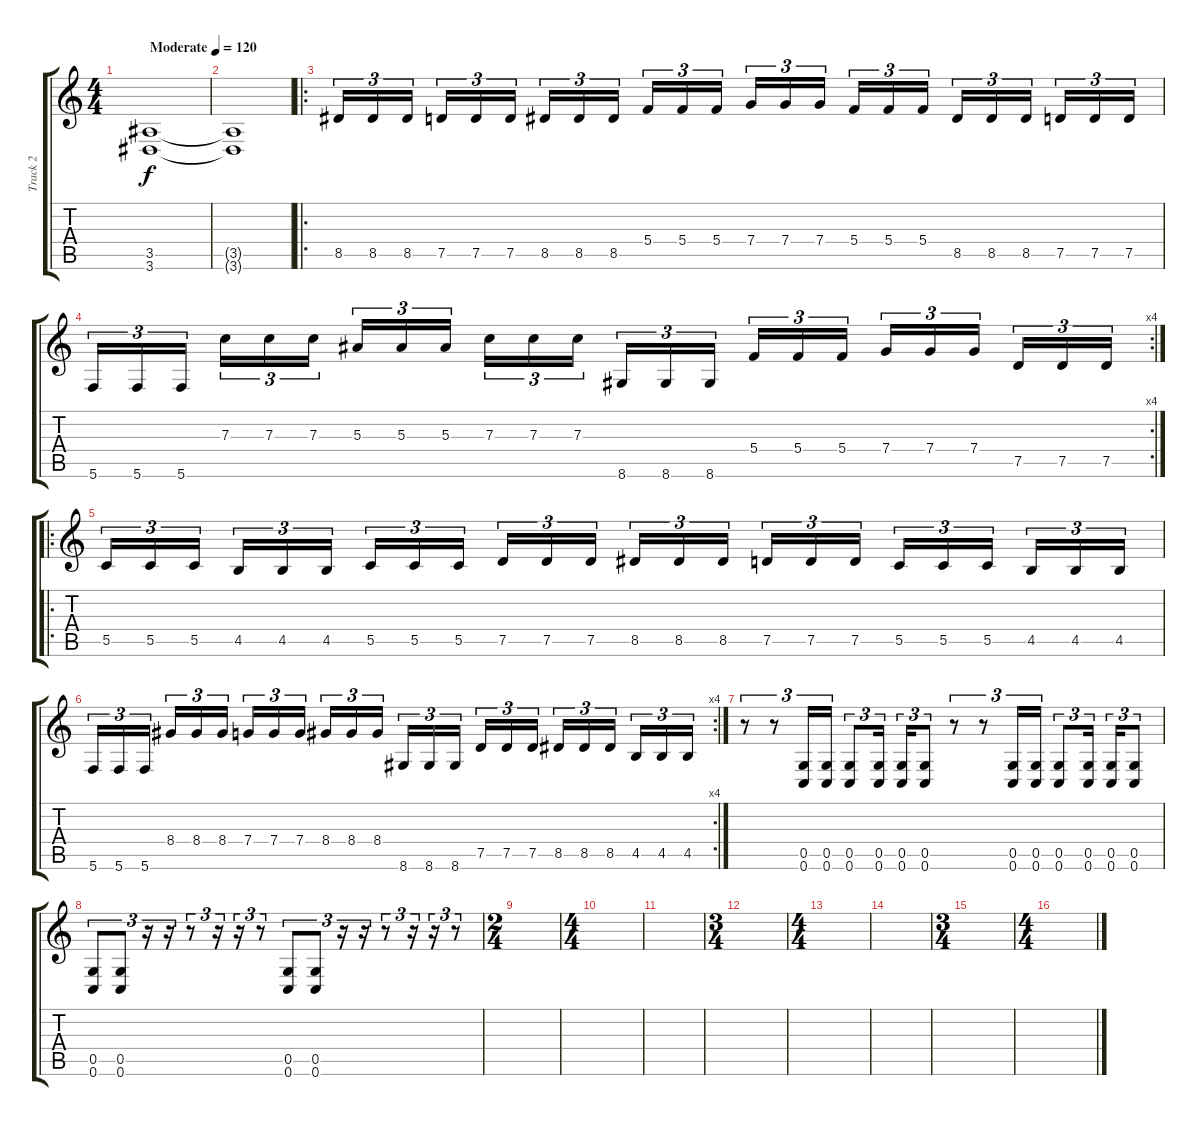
\track ("Track 2" "Track 2") {instrument overdrivenguitar}
\staff {score tabs}
\tuning (D4 A3 F3 C3 G2 C2) {hide}
\ts (4 4)
\tempo (120 "Moderate")
\clef g2
\ks c
(3.5 3.6).1{dy f instrument overdrivenguitar} |
(3.5{t} 3.6{t}).1 |
\ro
8.5.16{tu (3 2)} 8.5.16{tu (3 2)} 8.5.16{tu (3 2) beam splitsecondary} 7.5.16{tu (3 2)} 7.5.16{tu (3 2)} 7.5.16{tu (3 2)} 8.5.16{tu (3 2)} 8.5.16{tu (3 2)} 8.5.16{tu (3 2) beam splitsecondary} 5.4.16{tu (3 2)} 5.4.16{tu (3 2)} 5.4.16{tu (3 2)} 7.4.16{tu (3 2)} 7.4.16{tu (3 2)} 7.4.16{tu (3 2) beam splitsecondary} 5.4.16{tu (3 2)} 5.4.16{tu (3 2)} 5.4.16{tu (3 2)} 8.5.16{tu (3 2)} 8.5.16{tu (3 2)} 8.5.16{tu (3 2) beam splitsecondary} 7.5.16{tu (3 2)} 7.5.16{tu (3 2)} 7.5.16{tu (3 2)} |
\rc 4
5.6.16{tu (3 2)} 5.6.16{tu (3 2)} 5.6.16{tu (3 2) beam splitsecondary} 7.3.16{tu (3 2)} 7.3.16{tu (3 2)} 7.3.16{tu (3 2)} 5.3.16{tu (3 2)} 5.3.16{tu (3 2)} 5.3.16{tu (3 2) beam splitsecondary} 7.3.16{tu (3 2)} 7.3.16{tu (3 2)} 7.3.16{tu (3 2)} 8.6.16{tu (3 2)} 8.6.16{tu (3 2)} 8.6.16{tu (3 2) beam splitsecondary} 5.4.16{tu (3 2)} 5.4.16{tu (3 2)} 5.4.16{tu (3 2)} 7.4.16{tu (3 2)} 7.4.16{tu (3 2)} 7.4.16{tu (3 2) beam splitsecondary} 7.5.16{tu (3 2)} 7.5.16{tu (3 2)} 7.5.16{tu (3 2)} |
\ro
5.5.16{tu (3 2)} 5.5.16{tu (3 2)} 5.5.16{tu (3 2) beam splitsecondary} 4.5.16{tu (3 2)} 4.5.16{tu (3 2)} 4.5.16{tu (3 2)} 5.5.16{tu (3 2)} 5.5.16{tu (3 2)} 5.5.16{tu (3 2) beam splitsecondary} 7.5.16{tu (3 2)} 7.5.16{tu (3 2)} 7.5.16{tu (3 2)} 8.5.16{tu (3 2)} 8.5.16{tu (3 2)} 8.5.16{tu (3 2) beam splitsecondary} 7.5.16{tu (3 2)} 7.5.16{tu (3 2)} 7.5.16{tu (3 2)} 5.5.16{tu (3 2)} 5.5.16{tu (3 2)} 5.5.16{tu (3 2) beam splitsecondary} 4.5.16{tu (3 2)} 4.5.16{tu (3 2)} 4.5.16{tu (3 2)} |
\rc 4
5.6.16{tu (3 2)} 5.6.16{tu (3 2)} 5.6.16{tu (3 2) beam splitsecondary} 8.4.16{tu (3 2)} 8.4.16{tu (3 2)} 8.4.16{tu (3 2)} 7.4.16{tu (3 2)} 7.4.16{tu (3 2)} 7.4.16{tu (3 2) beam splitsecondary} 8.4.16{tu (3 2)} 8.4.16{tu (3 2)} 8.4.16{tu (3 2)} 8.6.16{tu (3 2)} 8.6.16{tu (3 2)} 8.6.16{tu (3 2) beam splitsecondary} 7.5.16{tu (3 2)} 7.5.16{tu (3 2)} 7.5.16{tu (3 2)} 8.5.16{tu (3 2)} 8.5.16{tu (3 2)} 8.5.16{tu (3 2) beam splitsecondary} 4.5.16{tu (3 2)} 4.5.16{tu (3 2)} 4.5.16{tu (3 2)} |
r.8{tu (3 2)} r.8{tu (3 2)} (0.5 0.6).16{tu (3 2)} (0.5 0.6).16{tu (3 2)} (0.5 0.6).8{tu (3 2)} (0.5 0.6).16{tu (3 2) beam splitsecondary} (0.5 0.6).16{tu (3 2)} (0.5 0.6).8{tu (3 2)} r.8{tu (3 2)} r.8{tu (3 2)} (0.5 0.6).16{tu (3 2)} (0.5 0.6).16{tu (3 2)} (0.5 0.6).8{tu (3 2)} (0.5 0.6).16{tu (3 2) beam splitsecondary} (0.5 0.6).16{tu (3 2)} (0.5 0.6).8{tu (3 2)} |
(0.5 0.6).8{tu (3 2)} (0.5 0.6).8{tu (3 2)} r.16{tu (3 2)} r.16{tu (3 2)} r.8{tu (3 2)} r.16{tu (3 2)} r.16{tu (3 2)} r.8{tu (3 2)} (0.5 0.6).8{tu (3 2)} (0.5 0.6).8{tu (3 2)} r.16{tu (3 2)} r.16{tu (3 2)} r.8{tu (3 2)} r.16{tu (3 2)} r.16{tu (3 2)} r.8{tu (3 2)} |
\ts (2 4)
|
\ts (4 4)
|
|
\ts (3 4)
|
\ts (4 4)
|
|
\ts (3 4)
|
\ts (4 4)
